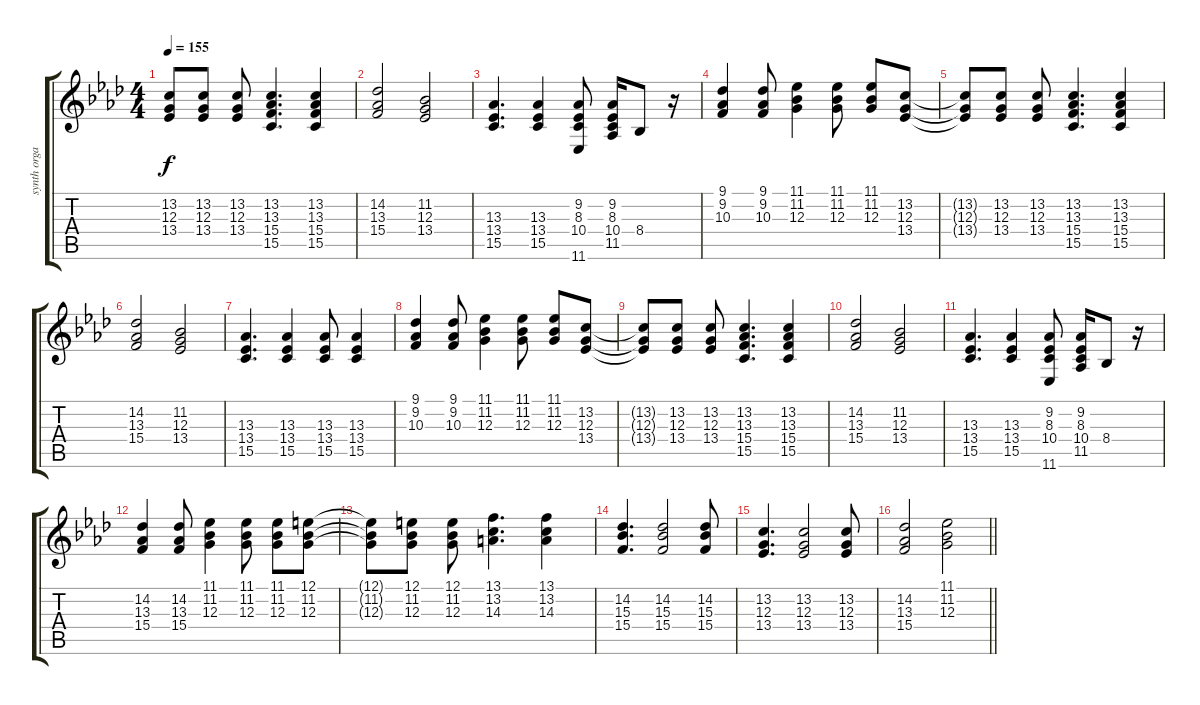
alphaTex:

\track ("synth organ" "synth orga") {instrument electricgrandpiano}
\staff {score tabs}
\tuning (E4 B3 G3 D3 A2 E2) {hide}
\ts (4 4)
\tempo 155
\clef g2
\ks ab
(13.2{t} 12.3{t} 13.4{t}).8{dy f} (13.2 12.3 13.4).8 (13.2 12.3 13.4).8 (13.2 13.3 15.4 15.5).4{d} (13.2 13.3 15.4 15.5).4 |
(14.2 13.3 15.4).2 (11.2 12.3 13.4).2 |
(13.3 13.4 15.5).4{d} (13.3 13.4 15.5).4 (9.2 8.3 10.4 11.6).8 (9.2 8.3 10.4 11.5).16 8.4.8 r.16 |
(9.1 9.2 10.3).4 (9.1 9.2 10.3).8 (11.1 11.2 12.3).4 (11.1 11.2 12.3).8 (11.1 11.2 12.3).8 (13.2 12.3 13.4).8 |
(13.2{t} 12.3{t} 13.4{t}).8 (13.2 12.3 13.4).8 (13.2 12.3 13.4).8 (13.2 13.3 15.4 15.5).4{d} (13.2 13.3 15.4 15.5).4 |
(14.2 13.3 15.4).2 (11.2 12.3 13.4).2 |
(13.3 13.4 15.5).4{d} (13.3 13.4 15.5).4 (13.3 13.4 15.5).8 (13.3 13.4 15.5).4 |
(9.1 9.2 10.3).4 (9.1 9.2 10.3).8 (11.1 11.2 12.3).4 (11.1 11.2 12.3).8 (11.1 11.2 12.3).8 (13.2 12.3 13.4).8 |
(13.2{t} 12.3{t} 13.4{t}).8 (13.2 12.3 13.4).8 (13.2 12.3 13.4).8 (13.2 13.3 15.4 15.5).4{d} (13.2 13.3 15.4 15.5).4 |
(14.2 13.3 15.4).2 (11.2 12.3 13.4).2 |
(13.3 13.4 15.5).4{d} (13.3 13.4 15.5).4 (9.2 8.3 10.4 11.6).8 (9.2 8.3 10.4 11.5).16 8.4.8 r.16 |
(14.2 13.3 15.4).4 (14.2 13.3 15.4).8 (11.1 11.2 12.3).4 (11.1 11.2 12.3).8 (11.1 11.2 12.3).8 (12.1 11.2 12.3).8 |
(12.1{t} 11.2{t} 12.3{t}).8 (12.1 11.2 12.3).8 (12.1 11.2 12.3).8 (13.1 13.2 14.3).4{d} (13.1 13.2 14.3).4 |
(14.2 15.3 15.4).4{d} (14.2 15.3 15.4).2 (14.2 15.3 15.4).8 |
(13.2 12.3 13.4).4{d} (13.2 12.3 13.4).2 (13.2 12.3 13.4).8 |
\barLineRight lightlight
(14.2 13.3 15.4).2 (11.1 11.2 12.3).2
